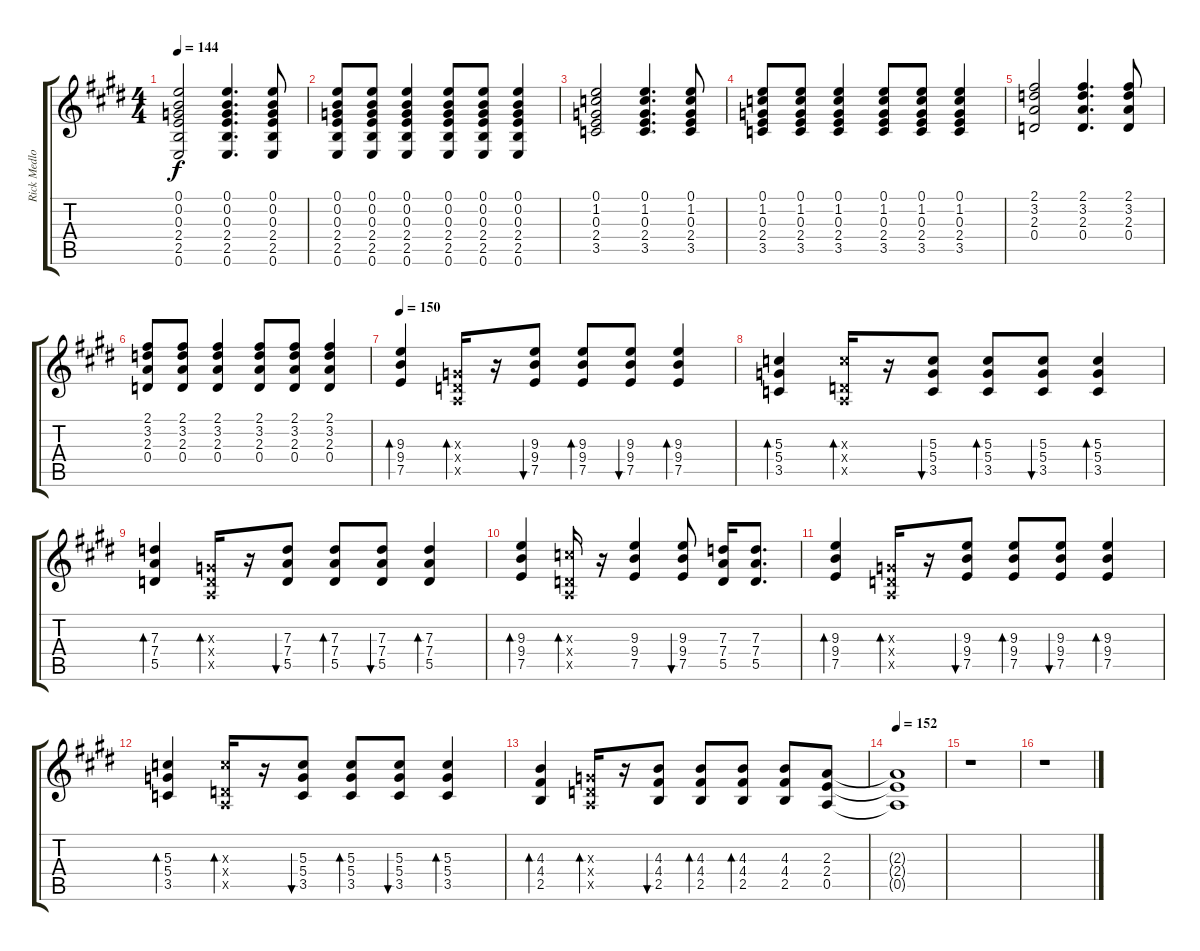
\track ("Rick Medlocke Guitar II" "Rick Medlo") {instrument acousticguitarsteel}
\staff {score tabs}
\tuning (E4 B3 G3 D3 A2 E2) {hide}
\ts (4 4)
\tempo 144
\clef g2
\ks c#minor
(0.1 0.2 0.3 2.4 2.5 0.6).2{dy f} (0.1 0.2 0.3 2.4 2.5 0.6).4{d} (0.1 0.2 0.3 2.4 2.5 0.6).8 |
(0.1 0.2 0.3 2.4 2.5 0.6).8 (0.1 0.2 0.3 2.4 2.5 0.6).8 (0.1 0.2 0.3 2.4 2.5 0.6).4 (0.1 0.2 0.3 2.4 2.5 0.6).8 (0.1 0.2 0.3 2.4 2.5 0.6).8 (0.1 0.2 0.3 2.4 2.5 0.6).4 |
(0.1 1.2 0.3 2.4 3.5).2 (0.1 1.2 0.3 2.4 3.5).4{d} (0.1 1.2 0.3 2.4 3.5).8 |
(0.1 1.2 0.3 2.4 3.5).8 (0.1 1.2 0.3 2.4 3.5).8 (0.1 1.2 0.3 2.4 3.5).4 (0.1 1.2 0.3 2.4 3.5).8 (0.1 1.2 0.3 2.4 3.5).8 (0.1 1.2 0.3 2.4 3.5).4 |
(2.1 3.2 2.3 0.4).2 (2.1 3.2 2.3 0.4).4{d} (2.1 3.2 2.3 0.4).8 |
(2.1 3.2 2.3 0.4).8 (2.1 3.2 2.3 0.4).8 (2.1 3.2 2.3 0.4).4 (2.1 3.2 2.3 0.4).8 (2.1 3.2 2.3 0.4).8 (2.1 3.2 2.3 0.4).4 |
\tempo 150
(9.3 9.4 7.5).4{bd 60} (0.3{x} 0.4{x} 0.5{x}).16{bd 60} r.16 (9.3 9.4 7.5).8{bu 60} (9.3 9.4 7.5).8{bd 60} (9.3 9.4 7.5).8{bu 60} (9.3 9.4 7.5).4{bd 60} |
(5.3 5.4 3.5).4{bd 60} (5.3{x} 0.4{x} 0.5{x}).16{bd 60} r.16 (5.3 5.4 3.5).8{bu 60} (5.3 5.4 3.5).8{bd 60} (5.3 5.4 3.5).8{bu 60} (5.3 5.4 3.5).4{bd 60} |
(7.3 7.4 5.5).4{bd 60} (0.3{x} 0.4{x} 0.5{x}).16{bd 60} r.16 (7.3 7.4 5.5).8{bu 60} (7.3 7.4 5.5).8{bd 60} (7.3 7.4 5.5).8{bu 60} (7.3 7.4 5.5).4{bd 60} |
(9.3 9.4 7.5).4{bd 60} (5.3{x} 0.4{x} 0.5{x}).16{bd 60} r.16 (9.3 9.4 7.5).4 (9.3 9.4 7.5).8{bu 60} (7.3 7.4 5.5).16 (7.3 7.4 5.5).8{d} |
(9.3 9.4 7.5).4{bd 60} (0.3{x} 0.4{x} 0.5{x}).16{bd 60} r.16 (9.3 9.4 7.5).8{bu 60} (9.3 9.4 7.5).8{bd 60} (9.3 9.4 7.5).8{bu 60} (9.3 9.4 7.5).4{bd 60} |
(5.3 5.4 3.5).4{bd 60} (5.3{x} 0.4{x} 0.5{x}).16{bd 60} r.16 (5.3 5.4 3.5).8{bu 60} (5.3 5.4 3.5).8{bd 60} (5.3 5.4 3.5).8{bu 60} (5.3 5.4 3.5).4{bd 60} |
(4.3 4.4 2.5).4{bd 60} (0.3{x} 0.4{x} 0.5{x}).16{bd 60} r.16 (4.3 4.4 2.5).8{bu 60} (4.3 4.4 2.5).8{bd 60} (4.3 4.4 2.5).8{bd 60} (4.3 4.4 2.5).8 (2.3 2.4 0.5).8 |
\tempo 152
(2.3{t} 2.4{t} 0.5{t}).1 |
r.1 |
r.1
